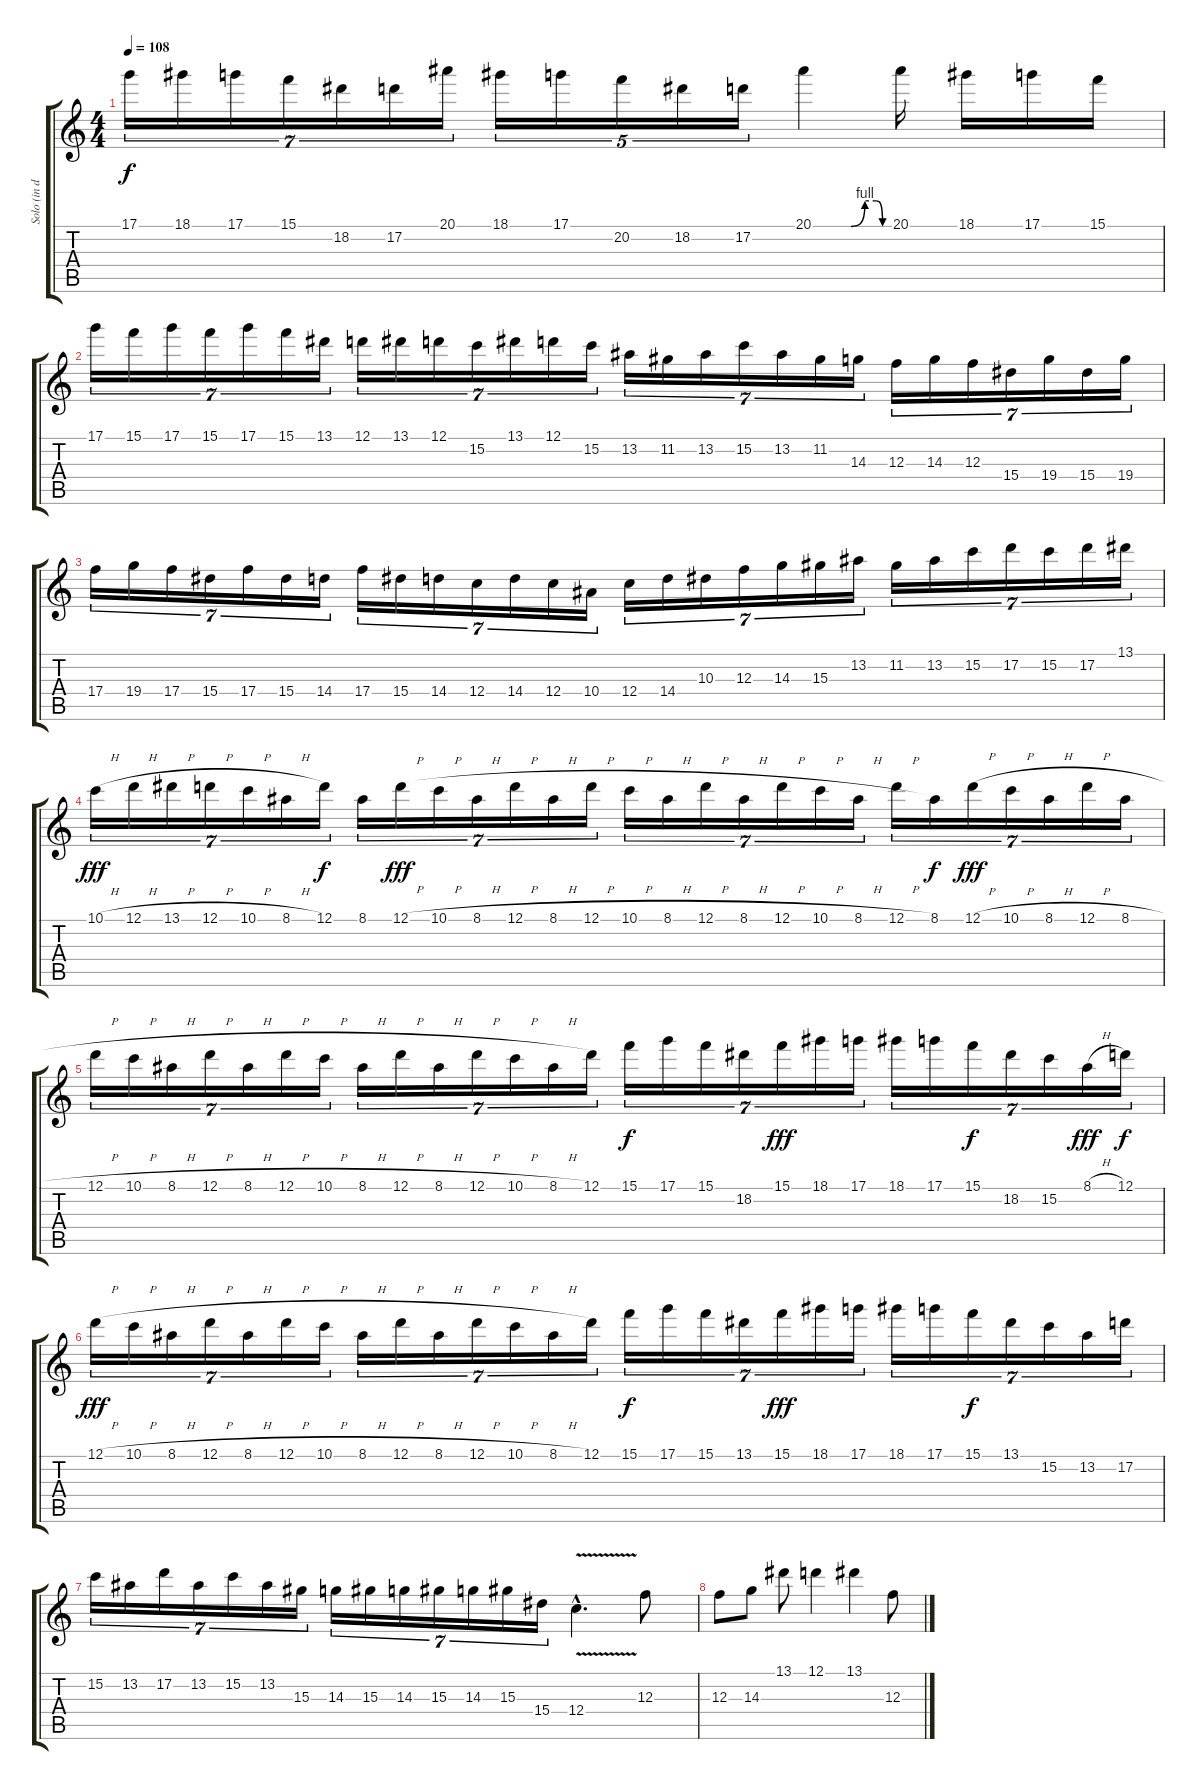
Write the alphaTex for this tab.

\track ("Solo (in drop C)" "Solo (in d") {instrument distortionguitar}
\staff {score tabs}
\tuning (D4 A3 F3 C3 G2 C2) {hide}
\ts (4 4)
\tempo 108
\clef g2
\ks c
17.1.16{tu (7 4) dy f} 18.1.16{tu (7 4)} 17.1.16{tu (7 4)} 15.1.16{tu (7 4)} 18.2.16{tu (7 4)} 17.2.16{tu (7 4)} 20.1.16{tu (7 4)} 18.1.16{tu (5 4)} 17.1.16{tu (5 4)} 20.2.16{tu (5 4)} 18.2.16{tu (5 4)} 17.2.16{tu (5 4)} 20.1{be (custom 0 0 30 0 41 4 50 4 55 0 60 0)}.4 20.1.16 18.1.16 17.1.16 15.1.16 |
17.1.16{tu (7 4)} 15.1.16{tu (7 4)} 17.1.16{tu (7 4)} 15.1.16{tu (7 4)} 17.1.16{tu (7 4)} 15.1.16{tu (7 4)} 13.1.16{tu (7 4)} 12.1.16{tu (7 4)} 13.1.16{tu (7 4)} 12.1.16{tu (7 4)} 15.2.16{tu (7 4)} 13.1.16{tu (7 4)} 12.1.16{tu (7 4)} 15.2.16{tu (7 4)} 13.2.16{tu (7 4)} 11.2.16{tu (7 4)} 13.2.16{tu (7 4)} 15.2.16{tu (7 4)} 13.2.16{tu (7 4)} 11.2.16{tu (7 4)} 14.3.16{tu (7 4)} 12.3.16{tu (7 4)} 14.3.16{tu (7 4)} 12.3.16{tu (7 4)} 15.4.16{tu (7 4)} 19.4.16{tu (7 4)} 15.4.16{tu (7 4)} 19.4.16{tu (7 4)} |
17.4.16{tu (7 4)} 19.4.16{tu (7 4)} 17.4.16{tu (7 4)} 15.4.16{tu (7 4)} 17.4.16{tu (7 4)} 15.4.16{tu (7 4)} 14.4.16{tu (7 4)} 17.4.16{tu (7 4)} 15.4.16{tu (7 4)} 14.4.16{tu (7 4)} 12.4.16{tu (7 4)} 14.4.16{tu (7 4)} 12.4.16{tu (7 4)} 10.4.16{tu (7 4)} 12.4.16{tu (7 4)} 14.4.16{tu (7 4)} 10.3.16{tu (7 4)} 12.3.16{tu (7 4)} 14.3.16{tu (7 4)} 15.3.16{tu (7 4)} 13.2.16{tu (7 4)} 11.2.16{tu (7 4)} 13.2.16{tu (7 4)} 15.2.16{tu (7 4)} 17.2.16{tu (7 4)} 15.2.16{tu (7 4)} 17.2.16{tu (7 4)} 13.1.16{tu (7 4)} |
10.1{h}.16{tu (7 4) dy fff} 12.1{h}.16{tu (7 4)} 13.1{h}.16{tu (7 4)} 12.1{h}.16{tu (7 4)} 10.1{h}.16{tu (7 4)} 8.1{h}.16{tu (7 4)} 12.1.16{tu (7 4) dy f} 8.1.16{tu (7 4)} 12.1{h}.16{tu (7 4) dy fff} 10.1{h}.16{tu (7 4)} 8.1{h}.16{tu (7 4)} 12.1{h}.16{tu (7 4)} 8.1{h}.16{tu (7 4)} 12.1{h}.16{tu (7 4)} 10.1{h}.16{tu (7 4)} 8.1{h}.16{tu (7 4)} 12.1{h}.16{tu (7 4)} 8.1{h}.16{tu (7 4)} 12.1{h}.16{tu (7 4)} 10.1{h}.16{tu (7 4)} 8.1{h}.16{tu (7 4)} 12.1{h}.16{tu (7 4)} 8.1.16{tu (7 4) dy f} 12.1{h}.16{tu (7 4) dy fff} 10.1{h}.16{tu (7 4)} 8.1{h}.16{tu (7 4)} 12.1{h}.16{tu (7 4)} 8.1{h}.16{tu (7 4)} |
12.1{h}.16{tu (7 4)} 10.1{h}.16{tu (7 4)} 8.1{h}.16{tu (7 4)} 12.1{h}.16{tu (7 4)} 8.1{h}.16{tu (7 4)} 12.1{h}.16{tu (7 4)} 10.1{h}.16{tu (7 4)} 8.1{h}.16{tu (7 4)} 12.1{h}.16{tu (7 4)} 8.1{h}.16{tu (7 4)} 12.1{h}.16{tu (7 4)} 10.1{h}.16{tu (7 4)} 8.1{h}.16{tu (7 4)} 12.1.16{tu (7 4)} 15.1.16{tu (7 4) dy f} 17.1.16{tu (7 4)} 15.1.16{tu (7 4)} 18.2.16{tu (7 4)} 15.1.16{tu (7 4) dy fff} 18.1.16{tu (7 4)} 17.1.16{tu (7 4)} 18.1.16{tu (7 4)} 17.1.16{tu (7 4)} 15.1.16{tu (7 4) dy f} 18.2.16{tu (7 4)} 15.2.16{tu (7 4)} 8.1{h}.16{tu (7 4) dy fff} 12.1.16{tu (7 4) dy f} |
12.1{h}.16{tu (7 4) dy fff} 10.1{h}.16{tu (7 4)} 8.1{h}.16{tu (7 4)} 12.1{h}.16{tu (7 4)} 8.1{h}.16{tu (7 4)} 12.1{h}.16{tu (7 4)} 10.1{h}.16{tu (7 4)} 8.1{h}.16{tu (7 4)} 12.1{h}.16{tu (7 4)} 8.1{h}.16{tu (7 4)} 12.1{h}.16{tu (7 4)} 10.1{h}.16{tu (7 4)} 8.1{h}.16{tu (7 4)} 12.1.16{tu (7 4)} 15.1.16{tu (7 4) dy f} 17.1.16{tu (7 4)} 15.1.16{tu (7 4)} 13.1.16{tu (7 4)} 15.1.16{tu (7 4) dy fff} 18.1.16{tu (7 4)} 17.1.16{tu (7 4)} 18.1.16{tu (7 4)} 17.1.16{tu (7 4)} 15.1.16{tu (7 4) dy f} 13.1.16{tu (7 4)} 15.2.16{tu (7 4)} 13.2.16{tu (7 4)} 17.2.16{tu (7 4)} |
15.2.16{tu (7 4)} 13.2.16{tu (7 4)} 17.2.16{tu (7 4)} 13.2.16{tu (7 4)} 15.2.16{tu (7 4)} 13.2.16{tu (7 4)} 15.3.16{tu (7 4)} 14.3.16{tu (7 4)} 15.3.16{tu (7 4)} 14.3.16{tu (7 4)} 15.3.16{tu (7 4)} 14.3.16{tu (7 4)} 15.3.16{tu (7 4)} 15.4.16{tu (7 4)} 12.4{v hac}.4{d} 12.3.8 |
12.3.8 14.3.8 13.1.8 12.1.4 13.1.4 12.3.8
